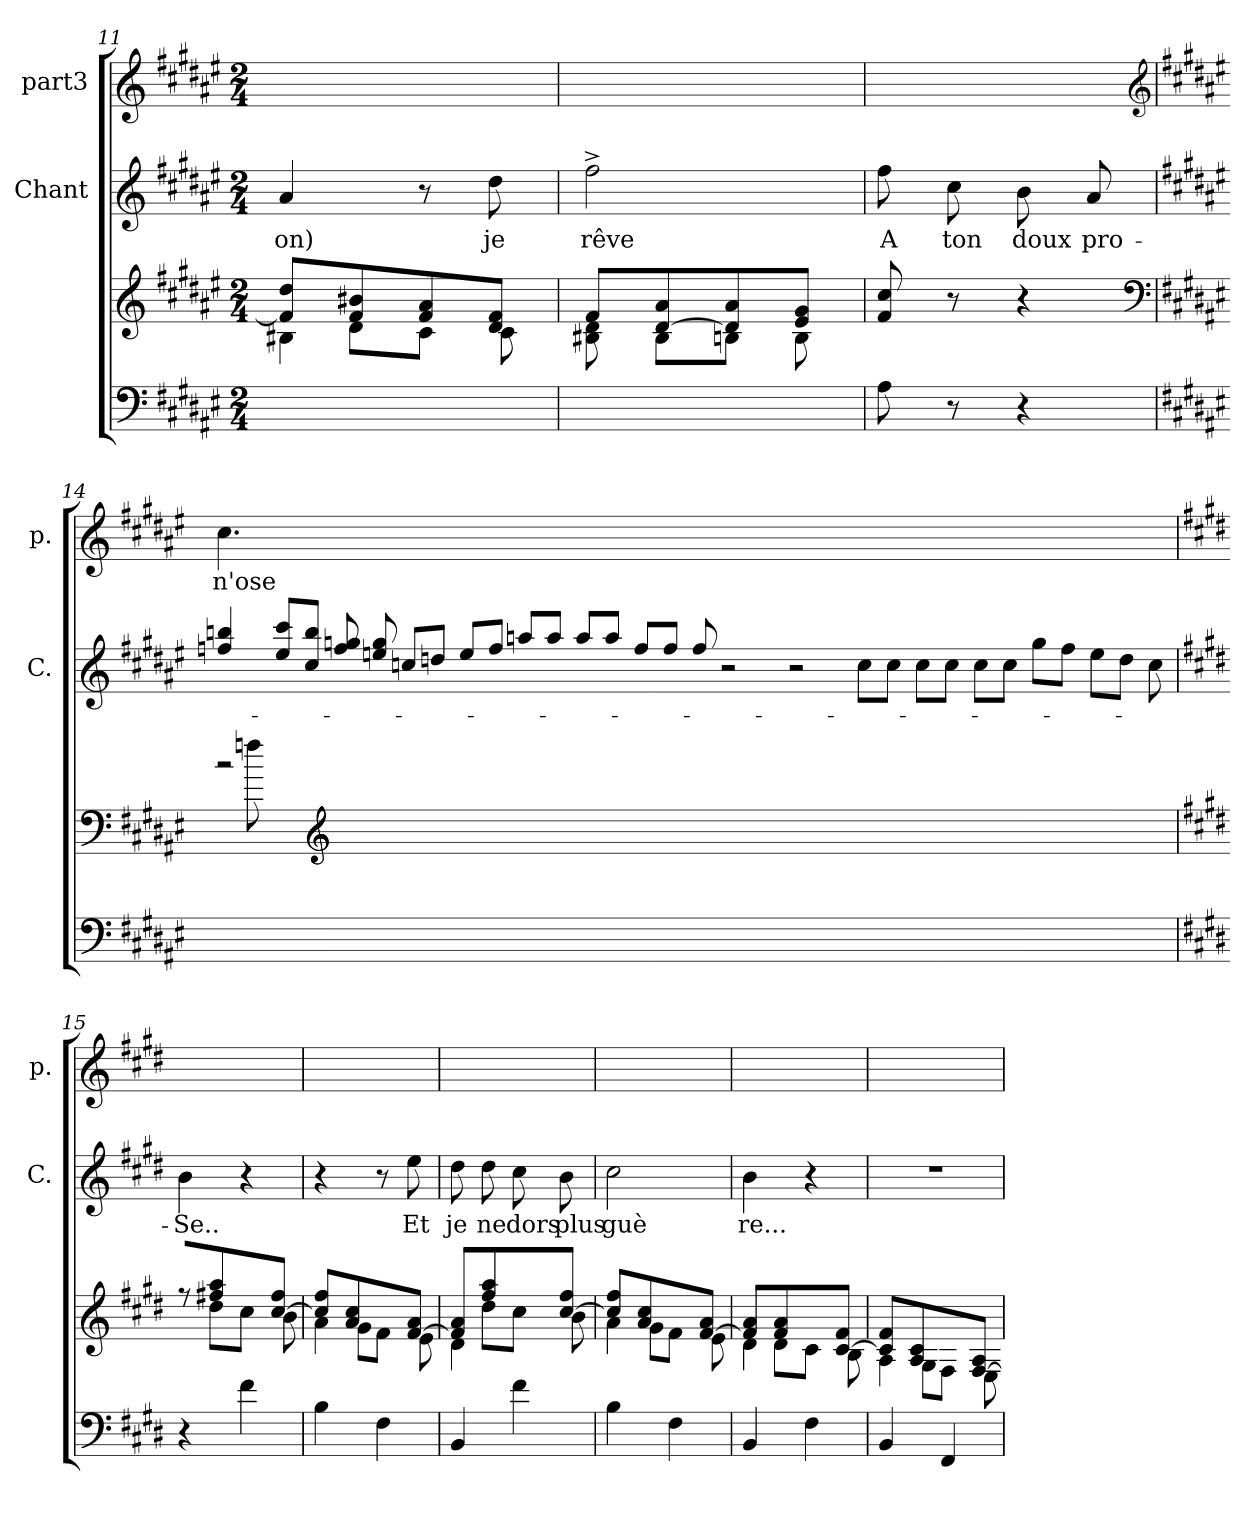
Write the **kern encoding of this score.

**kern	**kern	**kern	**text	**kern	**text
*part3	*part3	*part2	*part2	*part1	*part1
*staff4	*staff3	*staff2	*staff2	*staff1	*staff1
*	*	*I"Chant	*	*I"part3	*
*	*	*I'C.	*	*I'p.	*
*clefF4	*clefG2	*clefG2	*	*clefG2	*
*k[f#c#g#d#a#e#]	*k[f#c#g#d#a#e#]	*k[f#c#g#d#a#e#]	*	*k[f#c#g#d#a#e#]	*
*M2/4	*M2/4	*M2/4	*	*M2/4	*
=11	=11	=11	=11	=11	=11
*	*^	*	*	*	*
2ryy	8dd#i/ 8f#i]/J	8B#Xj\J	4a#i/	on)	2ryy	.
.	8b#Xi/ 8f#i/L	8d#j\L	.	.	.	.
.	8a#i/ 8f#i/J	8c#j\J	8r	.	.	.
.	8d#i/ 8f#i/J	8c#j\	8dd#i\	je	.	.
=12	=12	=12	=12	=12	=12	=12
2ryy	8f#i/J	8d#j\ 8B#Xj\	2ff#^>i\	rêve	2ryy	.
.	8a#i/ [8d#i/L	8B#j\L	.	.	.	.
.	8a#i/ 8d#i]/J	8Bnj\J	.	.	.	.
.	8g#i/ 8e#i/J	8Bj\	.	.	.	.
*	*v	*v	*	*	*	*
=13	=13	=13	=13	=13	=13
8A#j\	8cc#i/ 8f#i/	8ff#i\	A	2ryy	.
8r	8r	8cc#i\	ton	.	.
4r	4r	8bi\	doux	.	.
.	.	8a#i/	pro-	.	.
*	*clefF4	*	*	*clefG2	*
!!LO:PB:g=z
=14	=14	=14	=14	=14	=14
*k[f#c#g#d#a#e#]	*k[f#c#g#d#a#e#]	*k[f#c#g#d#a#e#]	*	*k[f#c#g#d#a#e#]	*
*	*^	*^	*	*	*
2ryy	2r	8ryy	8bbni/ 8ffni/J	2ryy	.	4.cc#i\	n'ose
.	.	8ffnj\	8ryy	.	.	.	.
.	.	4ryy	8ccc#i/ 8ee#i/L	.	.	.	.
.	.	.	8bbi/ 8cc#i/J	.	.	8ryy	.
*	*clefG2	*	*	*	*	*	*
00ryy	00ryy	00ryy	8ggZ/ 8ffZ/	2ryy	.	00ryy	.
.	.	.	8ggZ/ 8eeZ/	.	.	.	.
.	.	.	8ccZ/L	.	.	.	.
.	.	.	8ddZ/J	.	.	.	.
.	.	.	8eeZ/L	2ryy	.	.	.
.	.	.	8ffZ/J	.	.	.	.
.	.	.	8aaZ/L	.	.	.	.
.	.	.	8aaZ/J	.	.	.	.
.	.	.	8aaZ/L	8ryy	.	.	.
.	.	.	8aaZ/J	8ryy	.	.	.
.	.	.	8ffZ/L	8ryy	.	.	.
.	.	.	8ffZ/J	8ryy	.	.	.
.	.	.	8ffZ/	8ryy	.	.	.
.	.	.	1ryy	2r	.	.	.
.	.	.	.	2r	.	.	.
.	.	.	1ryy	8ccV\L	.	.	.
.	.	.	.	8ccV\J	.	.	.
.	.	.	.	8ccV\L	.	.	.
.	.	.	.	8ccV\J	.	.	.
.	.	.	.	8ccV\L	.	.	.
.	.	.	.	8ccV\J	.	.	.
.	.	.	.	8ggV\L	.	.	.
.	.	.	.	8ffV\J	.	.	.
.	.	.	4.ryy	8eeV\L	.	.	.
.	.	.	.	8ddV\J	.	.	.
.	.	.	.	8ccV\	.	.	.
*	*	*	*v	*v	*	*	*
!!LO:PB:g=z
=15	=15	=15	=15	=15	=15	=15
*k[f#c#g#d#]	*k[f#c#g#d#]	*	*k[f#c#g#d#]	*	*k[f#c#g#d#]	*
4r	8r	8ryy	4bi\	Se..	2ryy	.
.	4aai/ 4ff#Xi/	8dd#V\L	.	.	.	.
4f#j\	.	8cc#V\J	4r	.	.	.
.	8ff#i/ [8cc#i/J	8bV\	.	.	.	.
=16	=16	=16	=16	=16	=16	=16
4Bj\	8ff#i/ 8cc#i]/J	8aV\J	4r	.	2ryy	.
.	4cc#i/ 4ai/	8g#V\L	.	.	.	.
4F#j\	.	8f#V\J	8r	.	.	.
.	8ai/ [8f#i/J	8eV\	8eei\	Et	.	.
=17	=17	=17	=17	=17	=17	=17
4BBj/	8ai/ 8f#i]/J	8d#V\J	8dd#i\	je	2ryy	.
.	4aai/ 4ff#i/	8dd#V\L	8dd#i\	ne	.	.
4f#j\	.	8cc#V\J	8cc#i\	dors	.	.
.	8ff#i/ [8cc#i/J	8bV\	8bi\	plus	.	.
=18	=18	=18	=18	=18	=18	=18
4Bj\	8ff#i/ 8cc#i]/J	8aV\J	2cc#i\	guè	2ryy	.
.	4cc#i/ 4ai/	8g#V\L	.	.	.	.
4F#j\	.	8f#V\J	.	.	.	.
.	8ai/ [8f#i/J	8eV\	.	.	.	.
!!LO:LB:g=z
=19	=19	=19	=19	=19	=19	=19
4BBj/	8ai/ 8f#i]/J	8d#V\J	4bi\	re...	2ryy	.
.	4ai/ 4f#i/	8d#V\L	.	.	.	.
4F#j\	.	8c#V\J	4r	.	.	.
.	8f#i/ [8c#i/J	8BV\	.	.	.	.
=20	=20	=20	=20	=20	=20	=20
4BBj/	8f#i/ 8c#i]/J	8AV\J	2r	.	2ryy	.
.	4c#i/ 4Ai/	8G#V\L	.	.	.	.
4FF#j/	.	8F#V\J	.	.	.	.
.	8Ai/ [8F#i/J	8EV\	.	.	.	.
*	*v	*v	*	*	*	*
=	=	=	=	=	=
*-	*-	*-	*-	*-	*-
